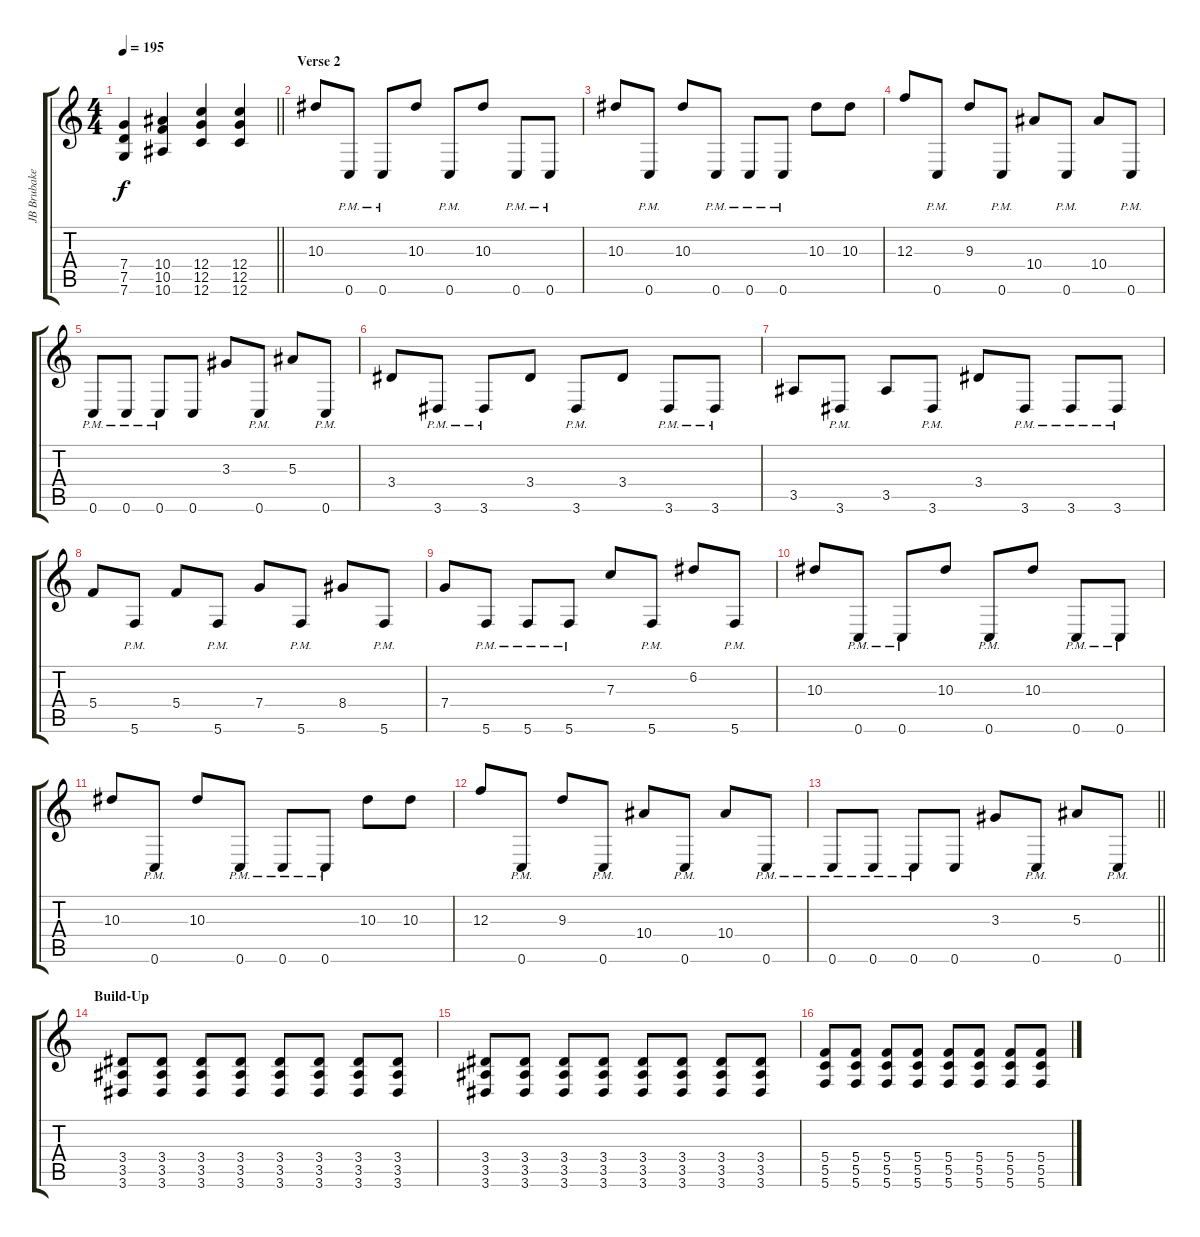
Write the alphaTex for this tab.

\track ("JB Brubaker (Lead Guitar)" "JB Brubake") {instrument distortionguitar}
\staff {score tabs}
\tuning (D4 A3 F3 C3 G2 C2) {hide}
\ts (4 4)
\tempo 195
\clef g2
\barLineRight lightlight
\ks c
(7.4 7.5 7.6).4{dy f} (10.4 10.5 10.6).4 (12.4 12.5 12.6).4 (12.4 12.5 12.6).4 |
\section ("" "Verse 2")
10.3.8 0.6{pm}.8 0.6{pm}.8 10.3.8 0.6{pm}.8 10.3.8 0.6{pm}.8 0.6{pm}.8 |
10.3.8 0.6{pm}.8 10.3.8 0.6{pm}.8 0.6{pm}.8 0.6{pm}.8 10.3.8 10.3.8 |
12.3.8 0.6{pm}.8 9.3.8 0.6{pm}.8 10.4.8 0.6{pm}.8 10.4.8 0.6{pm}.8 |
0.6{pm}.8 0.6{pm}.8 0.6{pm}.8 0.6.8 3.3.8 0.6{pm}.8 5.3.8 0.6{pm}.8 |
3.4.8 3.6{pm}.8 3.6{pm}.8 3.4.8 3.6{pm}.8 3.4.8 3.6{pm}.8 3.6{pm}.8 |
3.5.8 3.6{pm}.8 3.5.8 3.6{pm}.8 3.4.8 3.6{pm}.8 3.6{pm}.8 3.6{pm}.8 |
5.4.8 5.6{pm}.8 5.4.8 5.6{pm}.8 7.4.8 5.6{pm}.8 8.4.8 5.6{pm}.8 |
7.4.8 5.6{pm}.8 5.6{pm}.8 5.6{pm}.8 7.3.8 5.6{pm}.8 6.2.8 5.6{pm}.8 |
10.3.8 0.6{pm}.8 0.6{pm}.8 10.3.8 0.6{pm}.8 10.3.8 0.6{pm}.8 0.6{pm}.8 |
10.3.8 0.6{pm}.8 10.3.8 0.6{pm}.8 0.6{pm}.8 0.6{pm}.8 10.3.8 10.3.8 |
12.3.8 0.6{pm}.8 9.3.8 0.6{pm}.8 10.4.8 0.6{pm}.8 10.4.8 0.6{pm}.8 |
\barLineRight lightlight
0.6{pm}.8 0.6{pm}.8 0.6{pm}.8 0.6.8 3.3.8 0.6{pm}.8 5.3.8 0.6{pm}.8 |
\section ("" "Build-Up")
(3.4 3.5 3.6).8 (3.4 3.5 3.6).8 (3.4 3.5 3.6).8 (3.4 3.5 3.6).8 (3.4 3.5 3.6).8 (3.4 3.5 3.6).8 (3.4 3.5 3.6).8 (3.4 3.5 3.6).8 |
(3.4 3.5 3.6).8 (3.4 3.5 3.6).8 (3.4 3.5 3.6).8 (3.4 3.5 3.6).8 (3.4 3.5 3.6).8 (3.4 3.5 3.6).8 (3.4 3.5 3.6).8 (3.4 3.5 3.6).8 |
(5.4 5.5 5.6).8 (5.4 5.5 5.6).8 (5.4 5.5 5.6).8 (5.4 5.5 5.6).8 (5.4 5.5 5.6).8 (5.4 5.5 5.6).8 (5.4 5.5 5.6).8 (5.4 5.5 5.6).8
